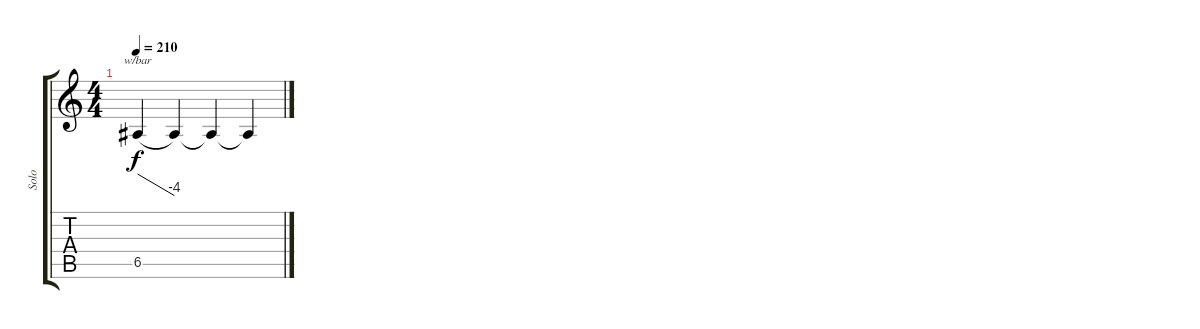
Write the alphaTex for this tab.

\track ("Solo" "Solo") {mute instrument distortionguitar}
\staff {score tabs}
\tuning (B3 Gb3 D3 A2 E2 B1) {hide}
\ts (4 4)
\tempo 210
\clef g2
\ks c
6.5.4{tbe (dive default 0 0 60 -16) dy f} 6.5{t}.4 6.5{t}.4 6.5{t}.4
